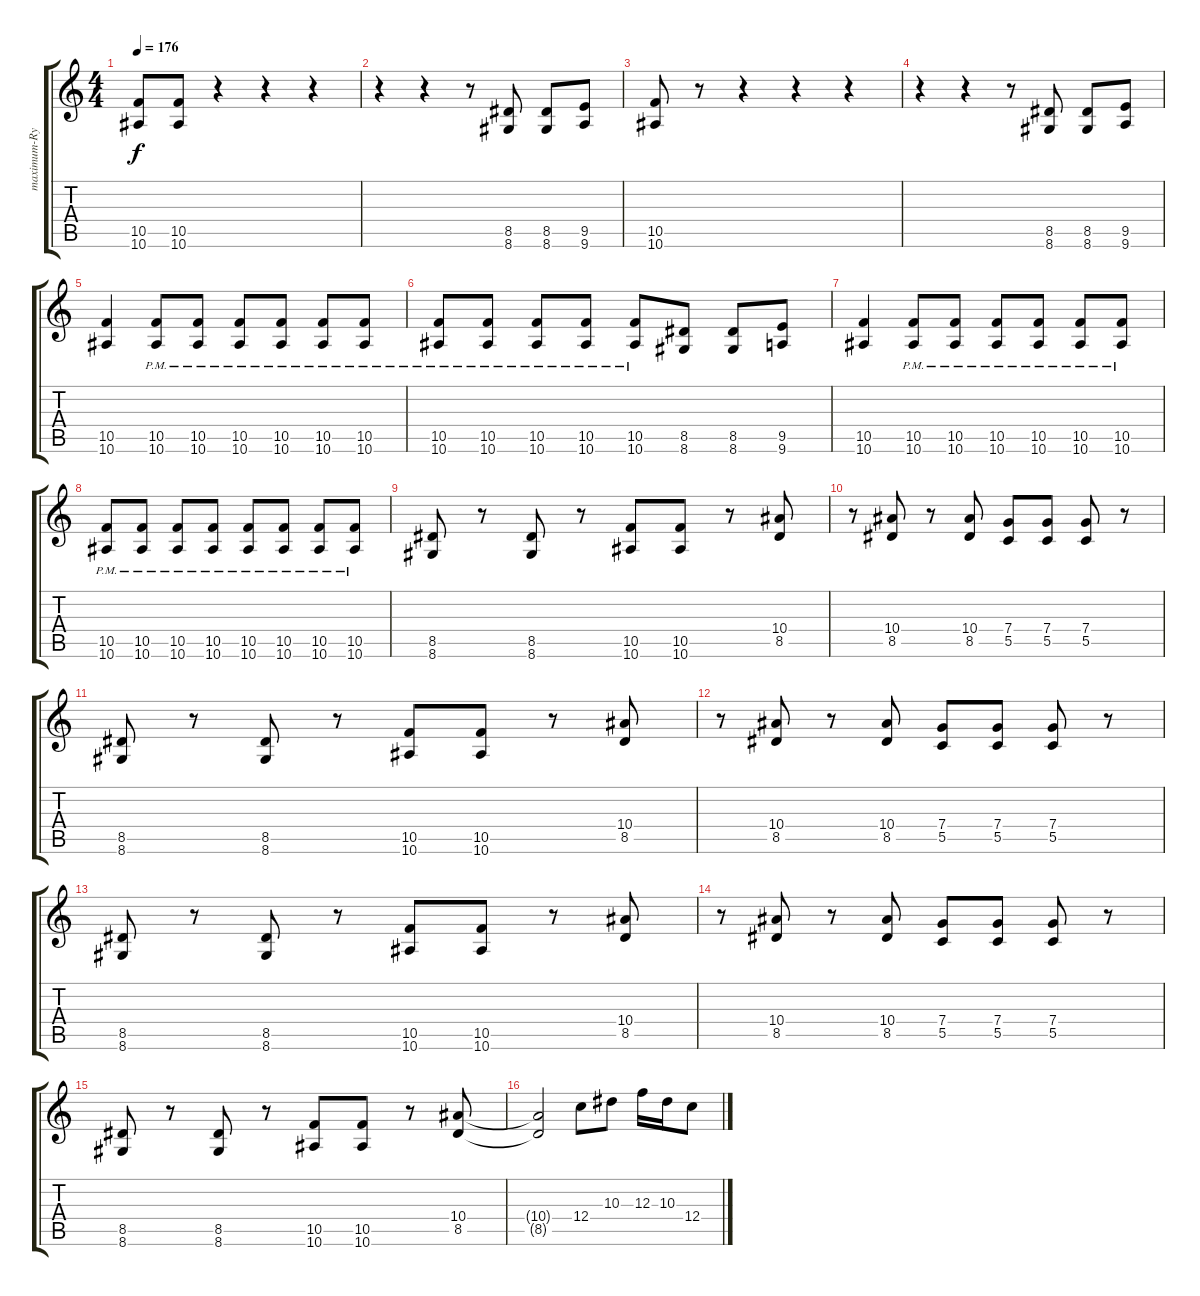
\track ("maximum-Ryo-kun" "maximum-Ry") {instrument overdrivenguitar}
\staff {score tabs}
\tuning (D4 A3 F3 C3 G2 C2) {hide}
\ts (4 4)
\tempo 176
\clef g2
\ks c
(10.5 10.6).8{dy f instrument overdrivenguitar} (10.5 10.6).8 r.4 r.4 r.4 |
r.4 r.4 r.8 (8.5 8.6).8 (8.5 8.6).8 (9.5 9.6).8 |
(10.5 10.6).8 r.8 r.4 r.4 r.4 |
r.4 r.4 r.8 (8.5 8.6).8 (8.5 8.6).8 (9.5 9.6).8 |
(10.5 10.6).4 (10.5{pm} 10.6{pm}).8 (10.5{pm} 10.6{pm}).8 (10.5{pm} 10.6{pm}).8 (10.5{pm} 10.6{pm}).8 (10.5{pm} 10.6{pm}).8 (10.5{pm} 10.6{pm}).8 |
(10.5{pm} 10.6{pm}).8 (10.5{pm} 10.6{pm}).8 (10.5{pm} 10.6{pm}).8 (10.5{pm} 10.6{pm}).8 (10.5{pm} 10.6{pm}).8 (8.5 8.6).8 (8.5 8.6).8 (9.5 9.6).8 |
(10.5 10.6).4 (10.5{pm} 10.6{pm}).8 (10.5{pm} 10.6{pm}).8 (10.5{pm} 10.6{pm}).8 (10.5{pm} 10.6{pm}).8 (10.5{pm} 10.6{pm}).8 (10.5{pm} 10.6{pm}).8 |
(10.5{pm} 10.6{pm}).8 (10.5{pm} 10.6{pm}).8 (10.5{pm} 10.6{pm}).8 (10.5{pm} 10.6{pm}).8 (10.5{pm} 10.6{pm}).8 (10.5{pm} 10.6{pm}).8 (10.5{pm} 10.6{pm}).8 (10.5{pm} 10.6{pm}).8 |
(8.5 8.6).8 r.8 (8.5 8.6).8 r.8 (10.5 10.6).8 (10.5 10.6).8 r.8 (10.4 8.5).8 |
r.8 (10.4 8.5).8 r.8 (10.4 8.5).8 (7.4 5.5).8 (7.4 5.5).8 (7.4 5.5).8 r.8 |
(8.5 8.6).8 r.8 (8.5 8.6).8 r.8 (10.5 10.6).8 (10.5 10.6).8 r.8 (10.4 8.5).8 |
r.8 (10.4 8.5).8 r.8 (10.4 8.5).8 (7.4 5.5).8 (7.4 5.5).8 (7.4 5.5).8 r.8 |
(8.5 8.6).8 r.8 (8.5 8.6).8 r.8 (10.5 10.6).8 (10.5 10.6).8 r.8 (10.4 8.5).8 |
r.8 (10.4 8.5).8 r.8 (10.4 8.5).8 (7.4 5.5).8 (7.4 5.5).8 (7.4 5.5).8 r.8 |
(8.5 8.6).8 r.8 (8.5 8.6).8 r.8 (10.5 10.6).8 (10.5 10.6).8 r.8 (10.4 8.5).8 |
(10.4{t} 8.5{t}).2 12.4.8 10.3.8 12.3.16 10.3.16 12.4.8
